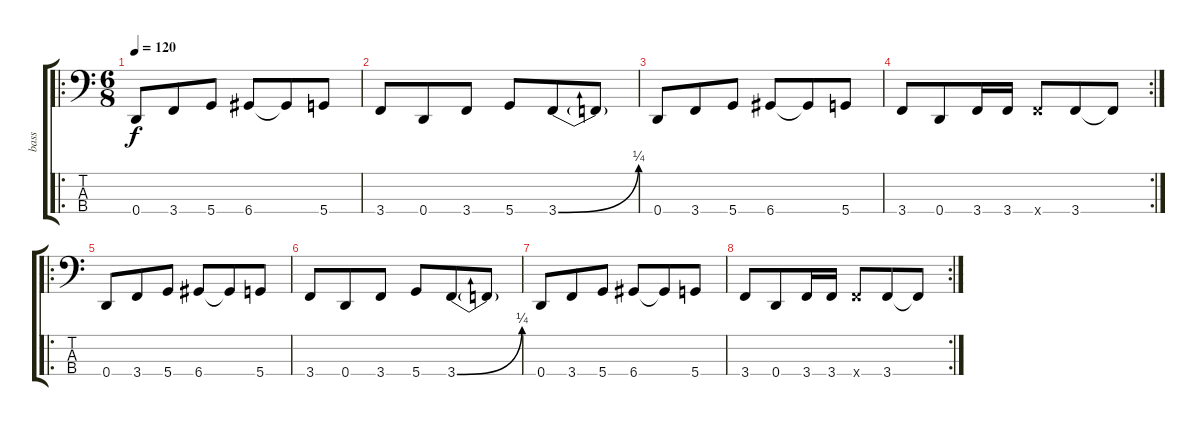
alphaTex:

\track ("bass" "bass") {instrument electricbasspick}
\staff {score tabs}
\tuning (G2 D2 A1 D1) {hide}
\ro
\ts (6 8)
\tempo 120
\clef f4
\ks c
0.4.8{dy f instrument electricbasspick} 3.4.8 5.4.8 6.4.8 6.4{t}.8 5.4.8 |
3.4.8 0.4.8 3.4.8 5.4.8 3.4{be (bend 0 0 60 1)}.8 3.4{t}.8 |
0.4.8 3.4.8 5.4.8 6.4.8 6.4{t}.8 5.4.8 |
\rc 2
3.4.8 0.4.8 3.4.16 3.4.16 3.4{x}.8 3.4.8 3.4{t}.8 |
\ro
0.4.8 3.4.8 5.4.8 6.4.8 6.4{t}.8 5.4.8 |
3.4.8 0.4.8 3.4.8 5.4.8 3.4{be (bend 0 0 60 1)}.8 3.4{t}.8 |
0.4.8 3.4.8 5.4.8 6.4.8 6.4{t}.8 5.4.8 |
\rc 2
3.4.8 0.4.8 3.4.16 3.4.16 3.4{x}.8 3.4.8 3.4{t}.8
